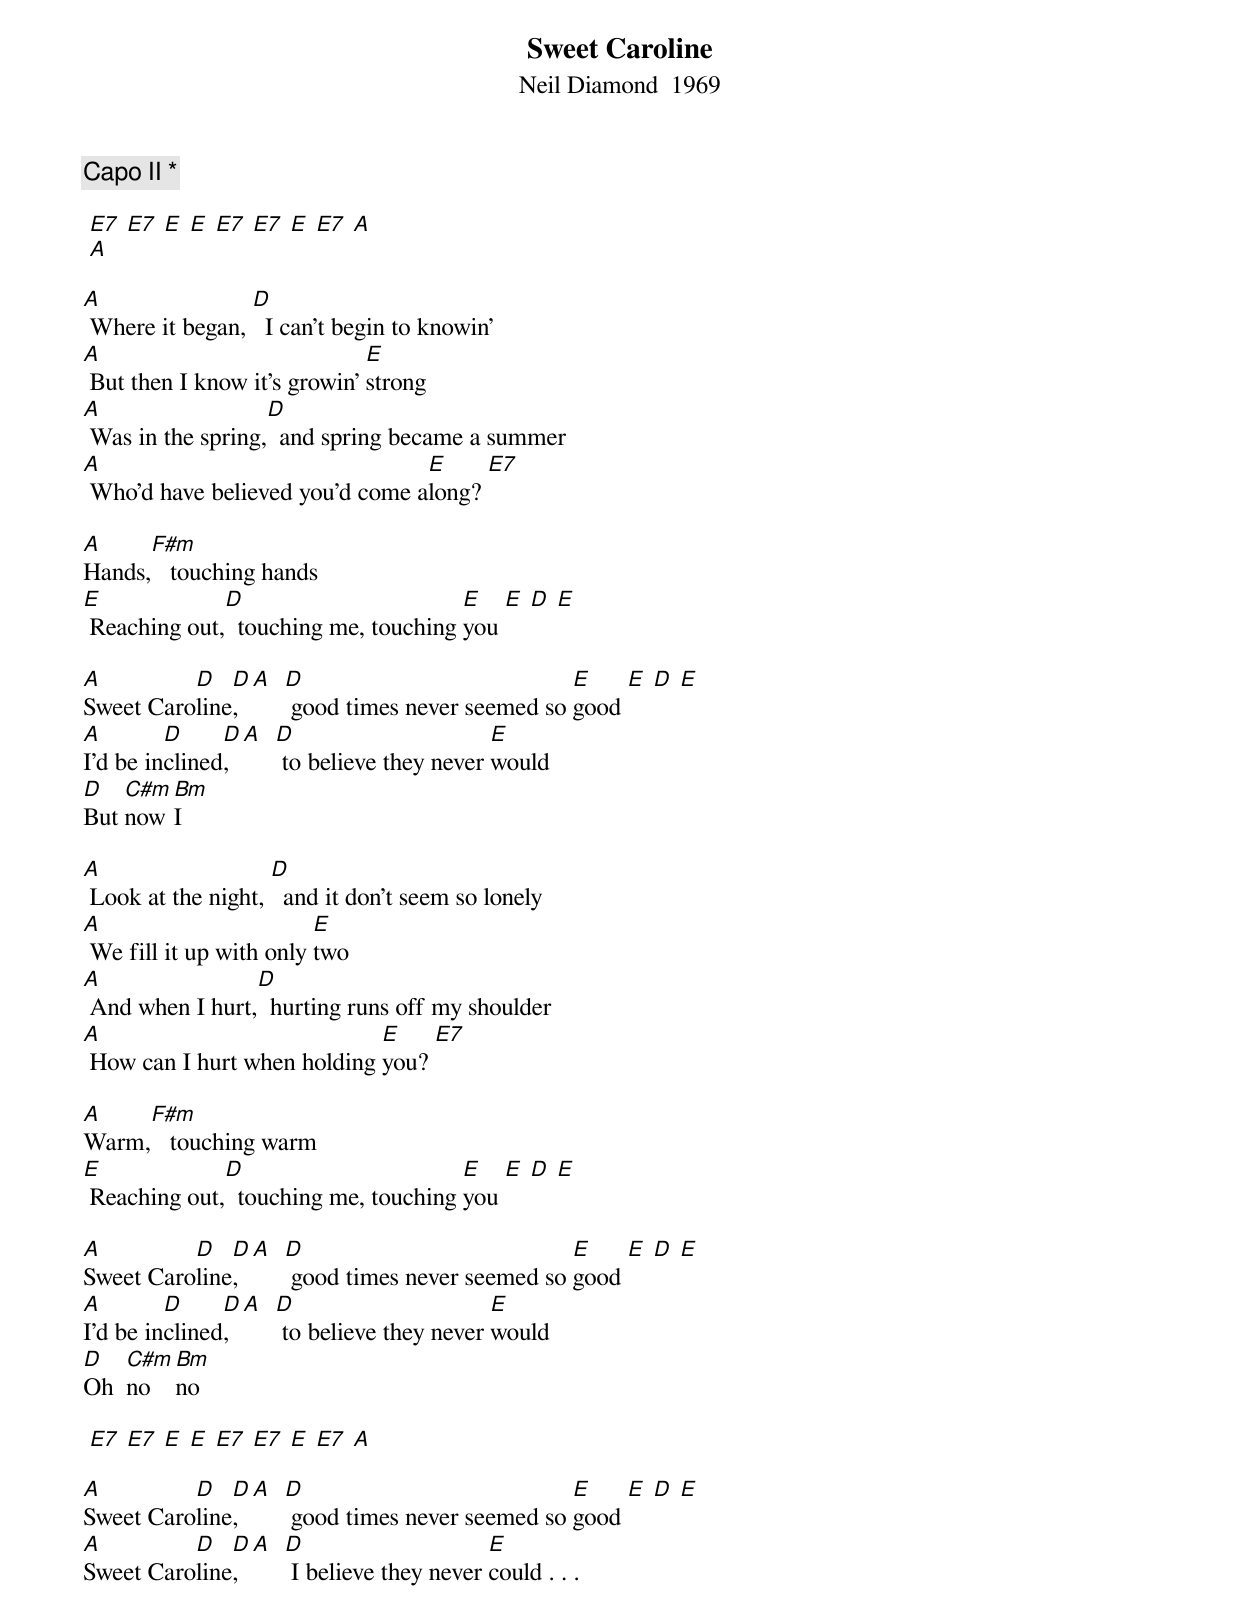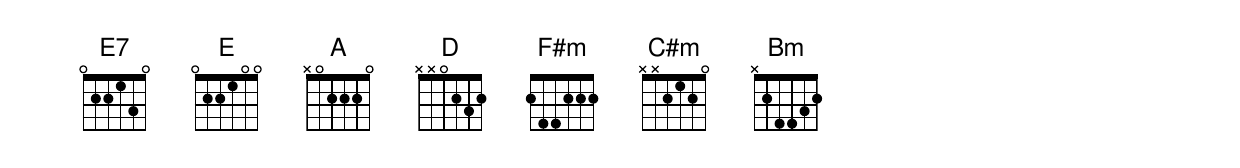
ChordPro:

{title: Sweet Caroline}
{subtitle: Neil Diamond  1969  }

{c:Capo II *}

 [E7] [E7] [E] [E] [E7] [E7] [E] [E7] [A]
 [A]

[A] Where it began, [D]  I can't begin to knowin'
[A] But then I know it's growin' [E]strong
[A] Was in the spring,[D]  and spring became a summer
[A] Who'd have believed you'd come a[E]long? [E7]

[A]Hands,[F#m]   touching hands
[E] Reaching out,[D]  touching me, touching [E]you [E] [D] [E]

[A]Sweet Caro[D]line[D], [A]  [D] good times never seemed so [E]good [E] [D] [E]
[A]I'd be in[D]clined[D], [A]  [D] to believe they never [E]would
[D]But [C#m]now [Bm]I

[A] Look at the night, [D]  and it don't seem so lonely
[A] We fill it up with only [E]two
[A] And when I hurt,[D]  hurting runs off my shoulder
[A] How can I hurt when holding [E]you? [E7]

[A]Warm,[F#m]   touching warm
[E] Reaching out,[D]  touching me, touching [E]you [E] [D] [E]

[A]Sweet Caro[D]line[D], [A]  [D] good times never seemed so [E]good [E] [D] [E]
[A]I'd be in[D]clined[D], [A]  [D] to believe they never [E]would
[D]Oh  [C#m]no  [Bm]no

 [E7] [E7] [E] [E] [E7] [E7] [E] [E7] [A]

[A]Sweet Caro[D]line[D], [A]  [D] good times never seemed so [E]good [E] [D] [E]
[A]Sweet Caro[D]line[D], [A]  [D] I believe they never [E]could . . .
